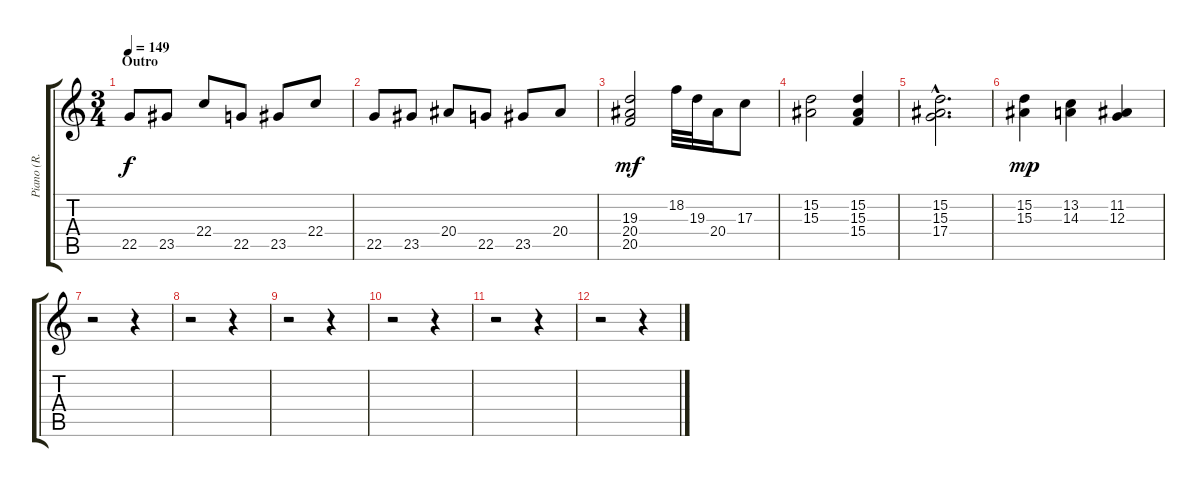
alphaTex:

\track ("Piano (R. Hand)" "Piano (R. ") {instrument acousticgrandpiano}
\staff {score tabs}
\tuning (E4 B3 G3 D3 A2 E2) {hide}
\ts (3 4)
\section ("" "Outro")
\tempo 149
\clef g2
\ks c
22.5.8{dy f} 23.5.8 22.4.8 22.5.8 23.5.8 22.4.8 |
22.5.8 23.5.8 20.4.8 22.5.8 23.5.8 20.4.8 |
(19.3 20.4 20.5).2{dy mf} 18.2.32 19.3.32 20.4.16 17.3.8 |
(15.2 15.3).2 (15.2 15.3 15.4).4 |
(15.2{hac} 15.3{hac} 17.4{hac}).2{d} |
(15.2 15.3).4{dy mp} (13.2 14.3).4 (11.2 12.3).4 |
r.2 r.4 |
r.2 r.4 |
r.2 r.4 |
r.2 r.4 |
r.2 r.4 |
r.2 r.4
